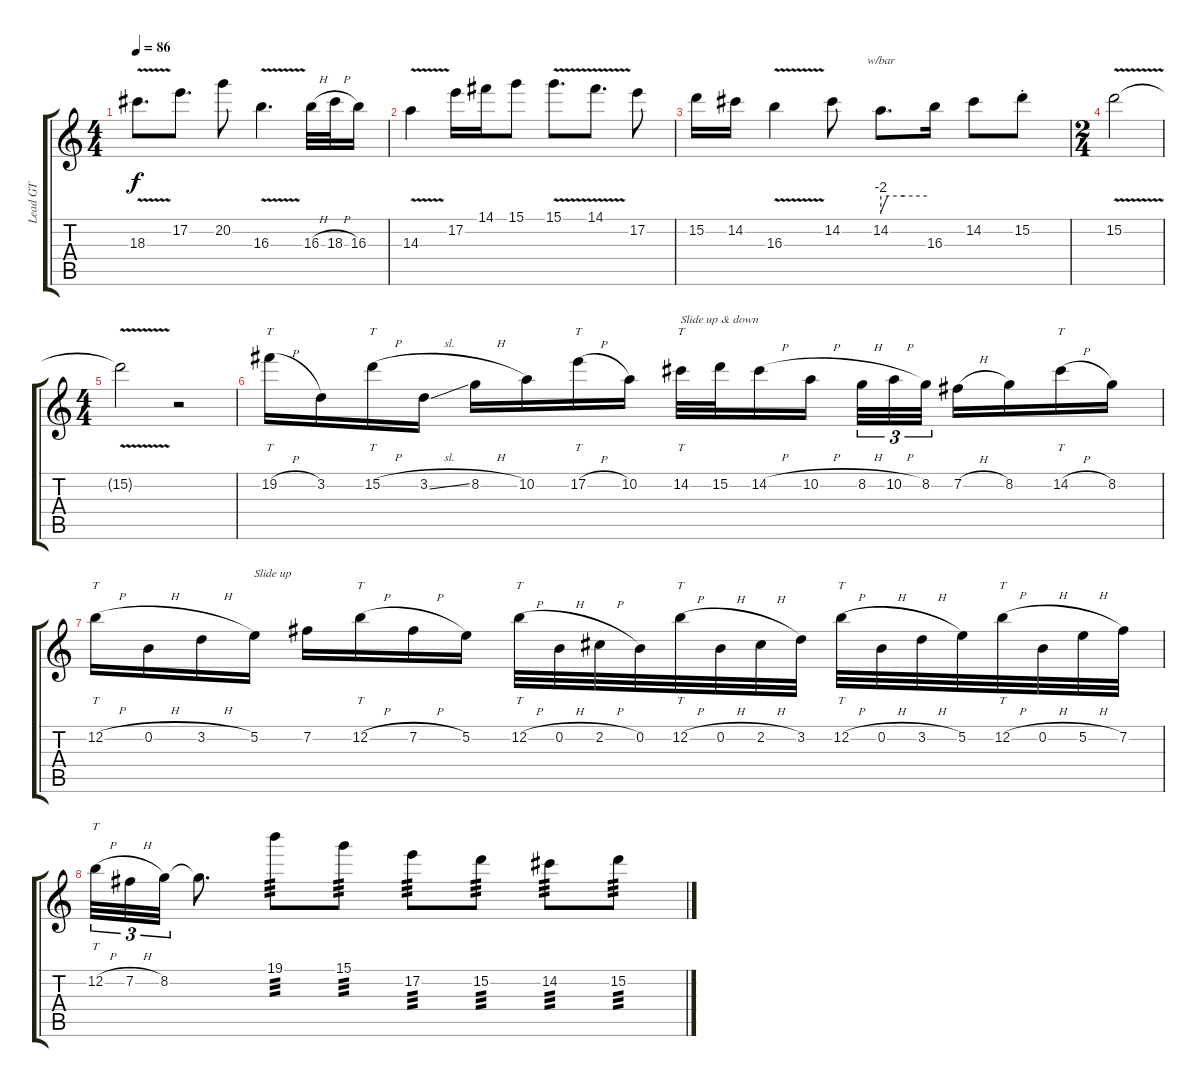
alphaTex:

\track ("Lead GT" "Lead GT") {instrument distortionguitar}
\staff {score tabs}
\tuning (E4 B3 G3 D3 A2 E2) {hide}
\ts (4 4)
\tempo 86
\clef g2
\ks c
18.3{v}.8{d dy f} 17.2.8{d} 20.2.8 16.3{v}.4{d} 16.3{h}.32 18.3{h}.32 16.3.16 |
14.3{v}.4 17.2.16 14.1.16 15.1.8 15.1{v}.8{d} 14.1{v}.8{d} 17.2.8 |
15.2.16 14.2.16 16.3{v}.4 14.2.8 14.2.8{d tbe (custom default 0 -8 9 0 30 0 60 0)} 16.3.16 14.2.8 15.2{st}.8 |
\ts (2 4)
15.2{v}.2 |
\ts (4 4)
15.2{t}.2 r.2 |
19.2{h}.16{tt} 3.2.16 15.2{h}.16{tt} 3.2{sl}.16 8.2{h}.16 10.2.16 17.2{h}.16{tt} 10.2.16 14.2.32{tt txt "Slide up & down"} 15.2.32 14.2{h}.16 10.2{h}.16{beam splitsecondary} 8.2{h}.32{tu (3 2)} 10.2{h}.32{tu (3 2)} 8.2.32{tu (3 2)} 7.2{h}.16 8.2.16 14.2{h}.16{tt} 8.2.16 |
12.2{h}.16{tt} 0.2{h}.16 3.2{h}.16{txt ""} 5.2.16{txt "Slide up"} 7.2.16 12.2{h}.16{tt} 7.2{h}.16 5.2.16 12.2{h}.32{tt} 0.2{h}.32 2.2{h}.32 0.2.32 12.2{h}.32{tt} 0.2{h}.32 2.2{h}.32 3.2.32 12.2{h}.32{tt} 0.2{h}.32 3.2{h}.32 5.2.32 12.2{h}.32{tt} 0.2{h}.32 5.2{h}.32 7.2.32 |
12.2{h}.32{tt tu (3 2)} 7.2{h}.32{tu (3 2)} 8.2.32{tu (3 2)} 8.2{t}.8{d} 19.1.8{tp 3} 15.1.8{tp 3} 17.2.8{tp 3} 15.2.8{tp 3} 14.2.8{tp 3} 15.2.8{tp 3}
